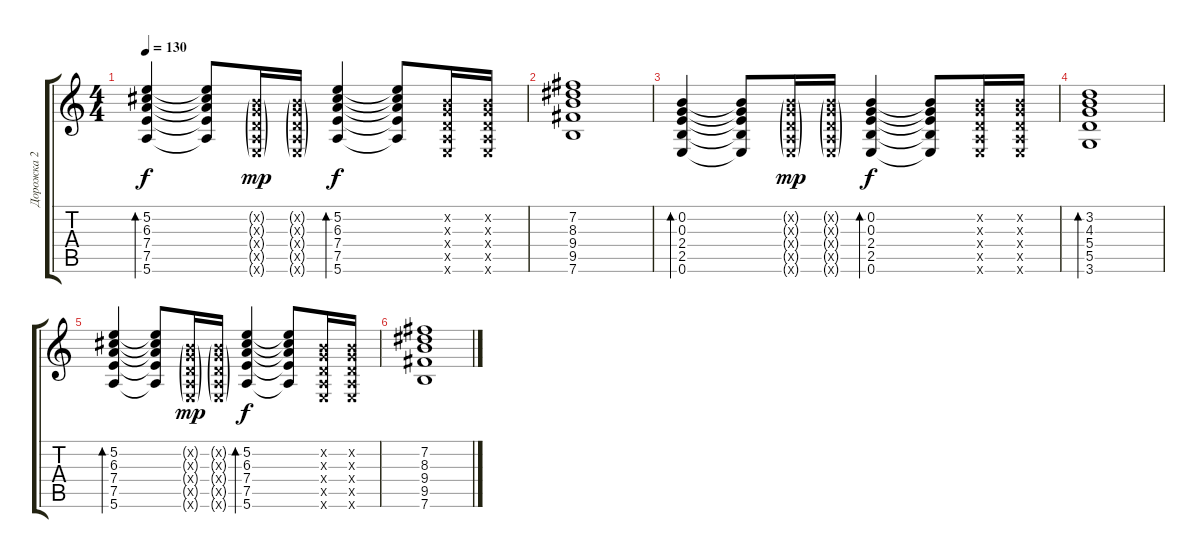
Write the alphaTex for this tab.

\track ("Дорожка 2" "Дорожка 2") {instrument acousticguitarsteel}
\staff {score tabs}
\tuning (E4 B3 G3 D3 A2 E2) {hide}
\ts (4 4)
\tempo 130
\clef g2
\ks c
(5.2 6.3 7.4 7.5 5.6).4{bd 60 dy f} (5.2{t} 6.3{t} 7.4{t} 7.5{t} 5.6{t}).8 (0.2{g x} 0.3{g x} 0.4{g x} 0.5{g x} 0.6{g x}).16{dy mp} (0.2{g x} 0.3{g x} 0.4{g x} 0.5{g x} 0.6{g x}).16 (5.2 6.3 7.4 7.5 5.6).4{bd 60 dy f} (5.2{t} 6.3{t} 7.4{t} 7.5{t} 5.6{t}).8 (0.2{x} 0.3{x} 0.4{x} 0.5{x} 0.6{x}).16 (0.2{x} 0.3{x} 0.4{x} 0.5{x} 0.6{x}).16 |
(7.2 8.3 9.4 9.5 7.6).1 |
(0.2 0.3 2.4 2.5 0.6).4{bd 60} (0.2{t} 0.3{t} 2.4{t} 2.5{t} 0.6{t}).8 (0.2{g x} 0.3{g x} 0.4{g x} 0.5{g x} 0.6{g x}).16{dy mp} (0.2{g x} 0.3{g x} 0.4{g x} 0.5{g x} 0.6{g x}).16 (0.2 0.3 2.4 2.5 0.6).4{bd 60 dy f} (0.2{t} 0.3{t} 2.4{t} 2.5{t} 0.6{t}).8 (0.2{x} 0.3{x} 0.4{x} 0.5{x} 0.6{x}).16 (0.2{x} 0.3{x} 0.4{x} 0.5{x} 0.6{x}).16 |
(3.2 4.3 5.4 5.5 3.6).1{bd 60} |
(5.2 6.3 7.4 7.5 5.6).4{bd 60} (5.2{t} 6.3{t} 7.4{t} 7.5{t} 5.6{t}).8 (0.2{g x} 0.3{g x} 0.4{g x} 0.5{g x} 0.6{g x}).16{dy mp} (0.2{g x} 0.3{g x} 0.4{g x} 0.5{g x} 0.6{g x}).16 (5.2 6.3 7.4 7.5 5.6).4{bd 60 dy f} (5.2{t} 6.3{t} 7.4{t} 7.5{t} 5.6{t}).8 (0.2{x} 0.3{x} 0.4{x} 0.5{x} 0.6{x}).16 (0.2{x} 0.3{x} 0.4{x} 0.5{x} 0.6{x}).16 |
(7.2 8.3 9.4 9.5 7.6).1
